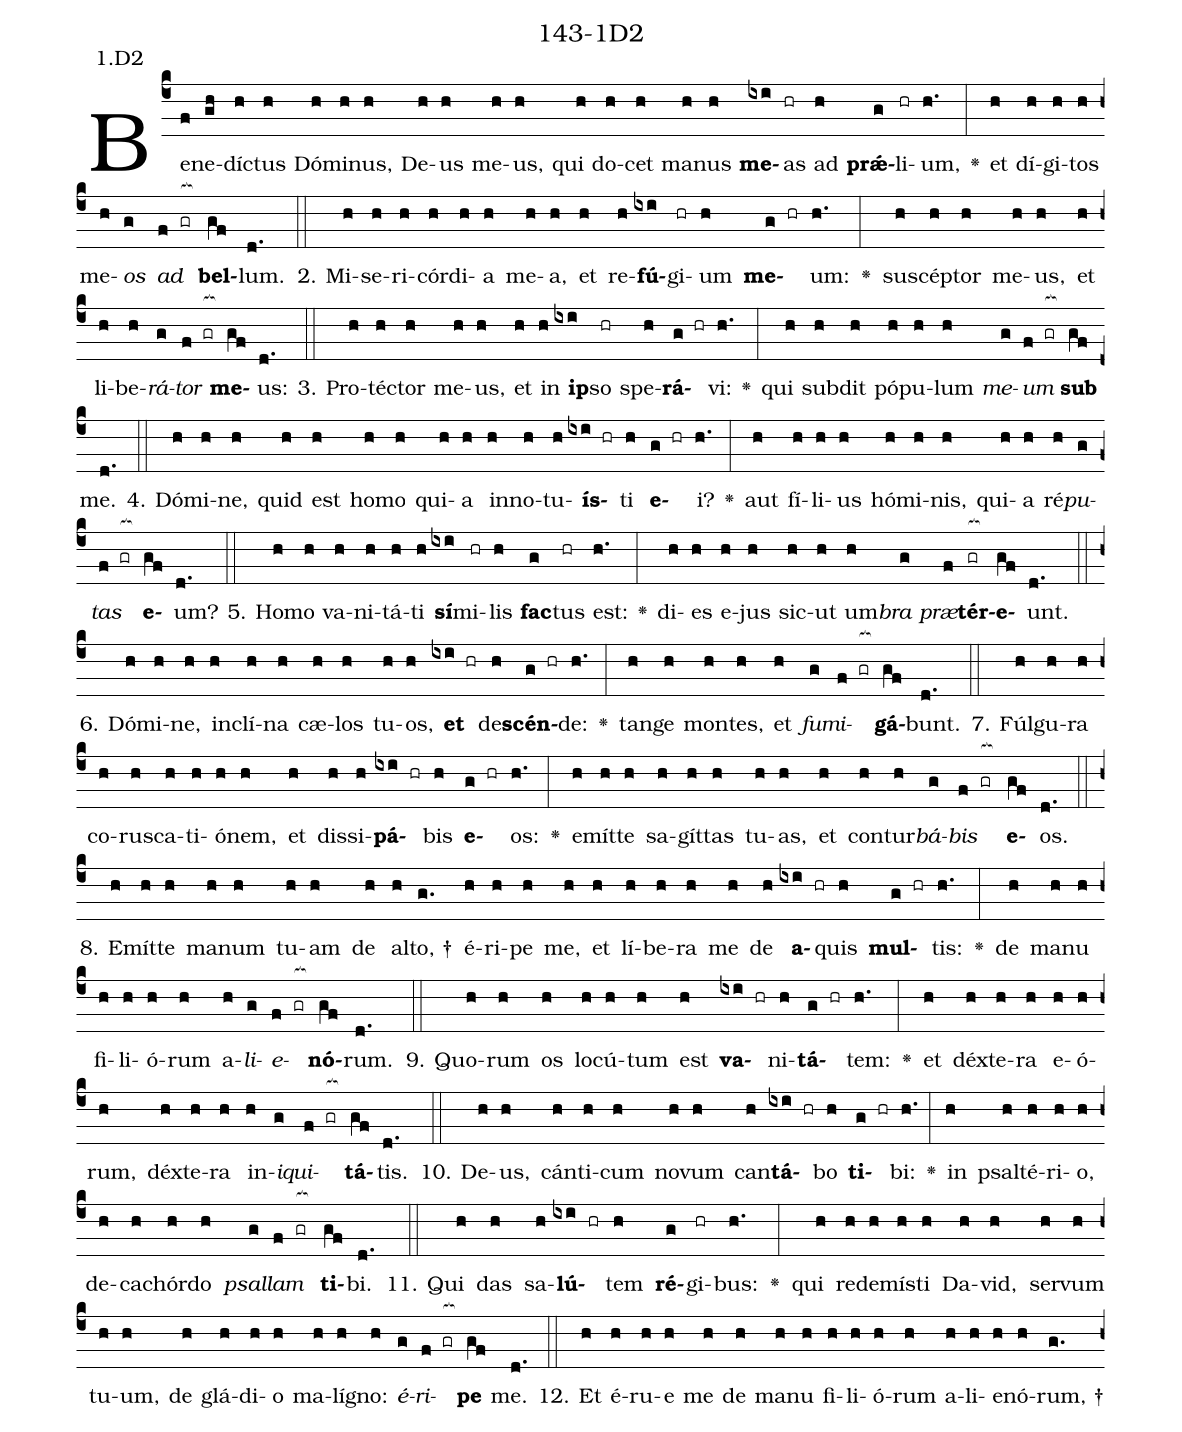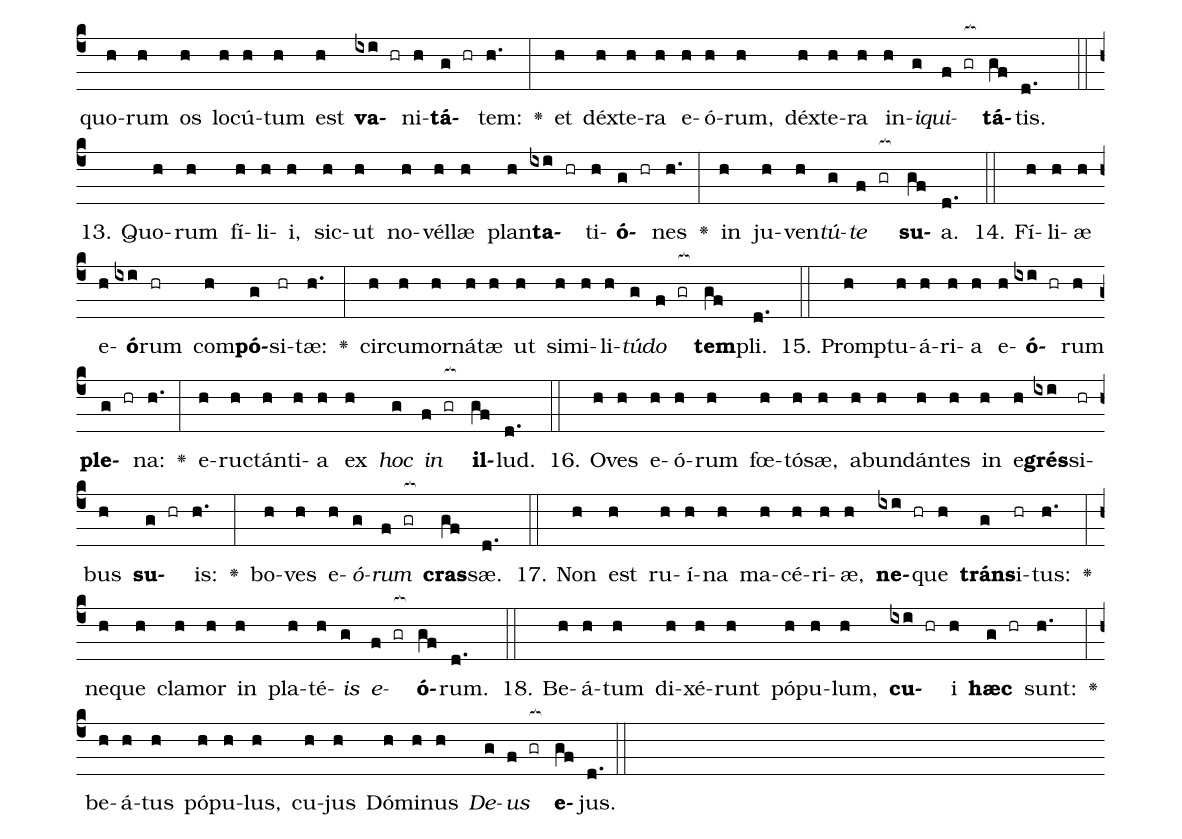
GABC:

name: 143-1D2;
annotation: 1.D2;
%%
(c4)Be(f)ne(gh)díc(h)tus(h) Dó(h)mi(h)nus,(h) De(h)us(h) me(h)us,(h) qui(h) do(h)cet(h) ma(h)nus(h) <b>me</b>(ixi)as(hr) ad(h) <b>prǽ</b>(g)li(hr)um,(h.) <v>\greheightstar</v>(:) et(h) dí(h)gi(h)tos(h) me(h)<i>os</i>(g) <i>ad</i>(f gr[ocb:1{]) <b>bel</b>(gf[ocb:0}])lum.(d.) (::)
2. Mi(h)se(h)ri(h)cór(h)di(h)a(h) me(h)a,(h) et(h) re(h)<b>fú</b>(ixi)gi(hr)um(h) <b>me</b>(g hr)um:(h.) <v>\greheightstar</v>(:) su(h)scép(h)tor(h) me(h)us,(h) et(h) li(h)be(h)<i>rá</i>(g)<i>tor</i>(f gr[ocb:1{]) <b>me</b>(gf[ocb:0}])us:(d.) (::)
3. Pro(h)téc(h)tor(h) me(h)us,(h) et(h) in(h) <b>ip</b>(ixi)so(hr) spe(h)<b>rá</b>(g hr)vi:(h.) <v>\greheightstar</v>(:) qui(h) sub(h)dit(h) pó(h)pu(h)lum(h) <i>me</i>(g)<i>um</i>(f gr[ocb:1{]) <b>sub</b>(gf[ocb:0}]) me.(d.) (::)
4. Dó(h)mi(h)ne,(h) quid(h) est(h) ho(h)mo(h) qui(h)a(h) in(h)no(h)tu(h)<b>ís</b>(ixi hr)ti(h) <b>e</b>(g hr)i?(h.) <v>\greheightstar</v>(:) aut(h) fí(h)li(h)us(h) hó(h)mi(h)nis,(h) qui(h)a(h) ré(h)<i>pu</i>(g)<i>tas</i>(f gr[ocb:1{]) <b>e</b>(gf[ocb:0}])um?(d.) (::)
5. Ho(h)mo(h) va(h)ni(h)tá(h)ti(h) <b>sí</b>(ixi)mi(hr)lis(h) <b>fac</b>(g)tus(hr) est:(h.) <v>\greheightstar</v>(:) di(h)es(h) e(h)jus(h) sic(h)ut(h) um(h)<i>bra</i>(g) <i>præ</i>(f)<b>tér</b>(gr[ocb:1{])<b>e</b>(gf[ocb:0}])unt.(d.) (::)
6. Dó(h)mi(h)ne,(h) in(h)clí(h)na(h) cæ(h)los(h) tu(h)os,(h) <b>et</b>(ixi hr) de(h)<b>scén</b>(g hr)de:(h.) <v>\greheightstar</v>(:) tan(h)ge(h) mon(h)tes,(h) et(h) <i>fu</i>(g)<i>mi</i>(f gr[ocb:1{])<b>gá</b>(gf[ocb:0}])bunt.(d.) (::)
7. Fúl(h)gu(h)ra(h) co(h)rus(h)ca(h)ti(h)ó(h)nem,(h) et(h) dis(h)si(h)<b>pá</b>(ixi hr)bis(h) <b>e</b>(g hr)os:(h.) <v>\greheightstar</v>(:) e(h)mít(h)te(h) sa(h)gít(h)tas(h) tu(h)as,(h) et(h) con(h)tur(h)<i>bá</i>(g)<i>bis</i>(f gr[ocb:1{]) <b>e</b>(gf[ocb:0}])os.(d.) (::)
8. E(h)mít(h)te(h) ma(h)num(h) tu(h)am(h) de(h) al(h)to, †(g.) é(h)ri(h)pe(h) me,(h) et(h) lí(h)be(h)ra(h) me(h) de(h) <b>a</b>(ixi hr)quis(h) <b>mul</b>(g hr)tis:(h.) <v>\greheightstar</v>(:) de(h) ma(h)nu(h) fi(h)li(h)ó(h)rum(h) a(h)<i>li</i>(g)<i>e</i>(f gr[ocb:1{])<b>nó</b>(gf[ocb:0}])rum.(d.) (::)
9. Quo(h)rum(h) os(h) lo(h)cú(h)tum(h) est(h) <b>va</b>(ixi hr)ni(h)<b>tá</b>(g hr)tem:(h.) <v>\greheightstar</v>(:) et(h) déx(h)te(h)ra(h) e(h)ó(h)rum,(h) déx(h)te(h)ra(h) in(h)<i>i</i>(g)<i>qui</i>(f gr[ocb:1{])<b>tá</b>(gf[ocb:0}])tis.(d.) (::)
10. De(h)us,(h) cán(h)ti(h)cum(h) no(h)vum(h) can(h)<b>tá</b>(ixi hr)bo(h) <b>ti</b>(g hr)bi:(h.) <v>\greheightstar</v>(:) in(h) psal(h)té(h)ri(h)o,(h) de(h)ca(h)chór(h)do(h) <i>psal</i>(g)<i>lam</i>(f gr[ocb:1{]) <b>ti</b>(gf[ocb:0}])bi.(d.) (::)
11. Qui(h) das(h) sa(h)<b>lú</b>(ixi hr)tem(h) <b>ré</b>(g)gi(hr)bus:(h.) <v>\greheightstar</v>(:) qui(h) red(h)e(h)mís(h)ti(h) Da(h)vid,(h) ser(h)vum(h) tu(h)um,(h) de(h) glá(h)di(h)o(h) ma(h)lí(h)gno:(h) <i>é</i>(g)<i>ri</i>(f gr[ocb:1{])<b>pe</b>(gf[ocb:0}]) me.(d.) (::)
12. Et(h) é(h)ru(h)e(h) me(h) de(h) ma(h)nu(h) fi(h)li(h)ó(h)rum(h) a(h)li(h)e(h)nó(h)rum, †(g.) quo(h)rum(h) os(h) lo(h)cú(h)tum(h) est(h) <b>va</b>(ixi hr)ni(h)<b>tá</b>(g hr)tem:(h.) <v>\greheightstar</v>(:) et(h) déx(h)te(h)ra(h) e(h)ó(h)rum,(h) déx(h)te(h)ra(h) in(h)<i>i</i>(g)<i>qui</i>(f gr[ocb:1{])<b>tá</b>(gf[ocb:0}])tis.(d.) (::)
13. Quo(h)rum(h) fí(h)li(h)i,(h) sic(h)ut(h) no(h)vél(h)læ(h) plan(h)<b>ta</b>(ixi hr)ti(h)<b>ó</b>(g hr)nes(h.) <v>\greheightstar</v>(:) in(h) ju(h)ven(h)<i>tú</i>(g)<i>te</i>(f gr[ocb:1{]) <b>su</b>(gf[ocb:0}])a.(d.) (::)
14. Fí(h)li(h)æ(h) e(h)<b>ó</b>(ixi)rum(hr) com(h)<b>pó</b>(g)si(hr)tæ:(h.) <v>\greheightstar</v>(:) cir(h)cum(h)or(h)ná(h)tæ(h) ut(h) si(h)mi(h)li(h)<i>tú</i>(g)<i>do</i>(f gr[ocb:1{]) <b>tem</b>(gf[ocb:0}])pli.(d.) (::)
15. Promp(h)tu(h)á(h)ri(h)a(h) e(h)<b>ó</b>(ixi hr)rum(h) <b>ple</b>(g hr)na:(h.) <v>\greheightstar</v>(:) e(h)ruc(h)tán(h)ti(h)a(h) ex(h) <i>hoc</i>(g) <i>in</i>(f gr[ocb:1{]) <b>il</b>(gf[ocb:0}])lud.(d.) (::)
16. O(h)ves(h) e(h)ó(h)rum(h) fœ(h)tó(h)sæ,(h) ab(h)un(h)dán(h)tes(h) in(h) e(h)<b>grés</b>(ixi)si(hr)bus(h) <b>su</b>(g hr)is:(h.) <v>\greheightstar</v>(:) bo(h)ves(h) e(h)<i>ó</i>(g)<i>rum</i>(f gr[ocb:1{]) <b>cras</b>(gf[ocb:0}])sæ.(d.) (::)
17. Non(h) est(h) ru(h)í(h)na(h) ma(h)cé(h)ri(h)æ,(h) <b>ne</b>(ixi hr)que(h) <b>tráns</b>(g)i(hr)tus:(h.) <v>\greheightstar</v>(:) ne(h)que(h) cla(h)mor(h) in(h) pla(h)té(h)<i>is</i>(g) <i>e</i>(f gr[ocb:1{])<b>ó</b>(gf[ocb:0}])rum.(d.) (::)
18. Be(h)á(h)tum(h) di(h)xé(h)runt(h) pó(h)pu(h)lum,(h) <b>cu</b>(ixi hr)i(h) <b>hæc</b>(g hr) sunt:(h.) <v>\greheightstar</v>(:) be(h)á(h)tus(h) pó(h)pu(h)lus,(h) cu(h)jus(h) Dó(h)mi(h)nus(h) <i>De</i>(g)<i>us</i>(f gr[ocb:1{]) <b>e</b>(gf[ocb:0}])jus.(d.) (::)
